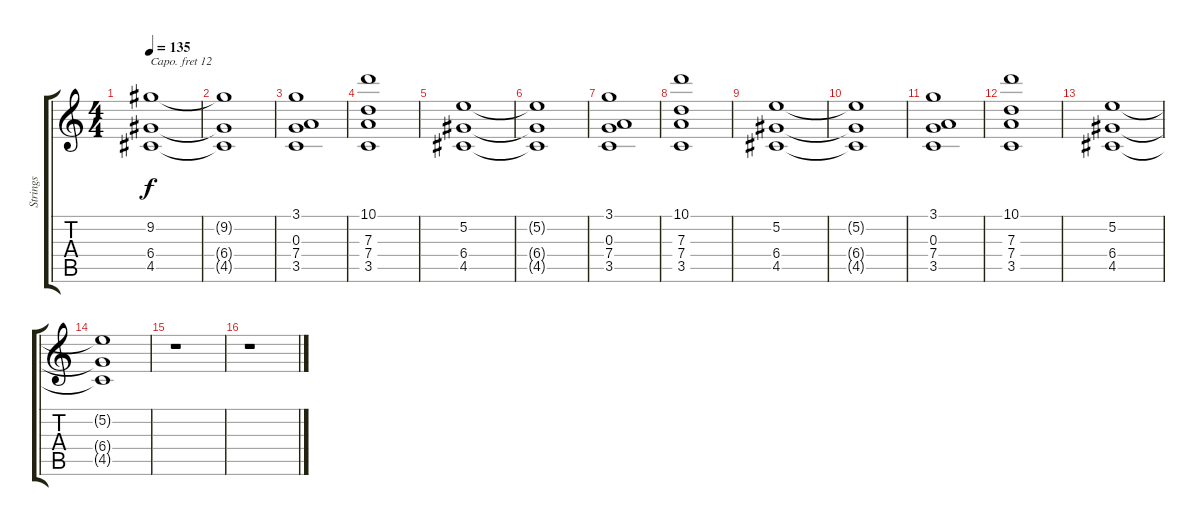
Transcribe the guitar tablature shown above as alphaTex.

\track ("Strings" "Strings") {instrument stringensemble2}
\staff {score tabs}
\capo 12
\tuning (E4 B3 G3 D3 A2 E2) {hide}
\ts (4 4)
\tempo 135
\clef g2
\ks c
(9.2 6.4 4.5).1{dy f} |
(9.2{t} 6.4{t} 4.5{t}).1 |
(3.1 0.3 7.4 3.5).1 |
(10.1 7.3 7.4 3.5).1 |
(5.2 6.4 4.5).1 |
(5.2{t} 6.4{t} 4.5{t}).1 |
(3.1 0.3 7.4 3.5).1 |
(10.1 7.3 7.4 3.5).1 |
(5.2 6.4 4.5).1 |
(5.2{t} 6.4{t} 4.5{t}).1 |
(3.1 0.3 7.4 3.5).1 |
(10.1 7.3 7.4 3.5).1 |
(5.2 6.4 4.5).1 |
(5.2{t} 6.4{t} 4.5{t}).1 |
r.1 |
r.1
